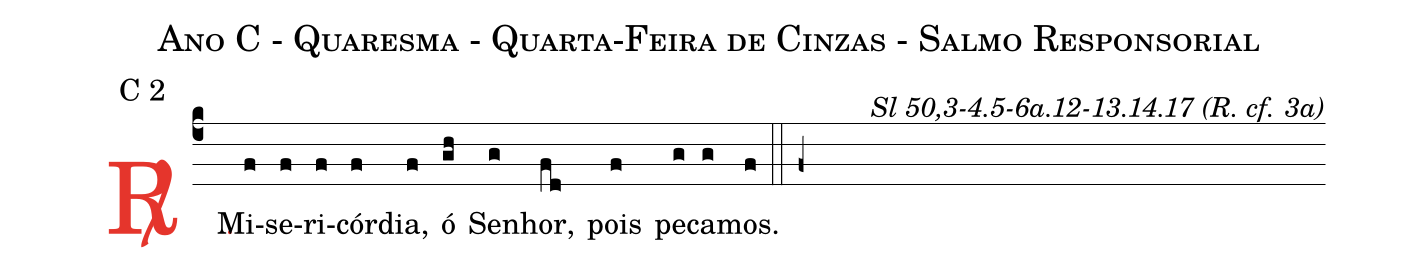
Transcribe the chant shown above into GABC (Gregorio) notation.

name: Ano C - Quaresma - Quarta-Feira de Cinzas - Salmo Responsorial;
mode: C 2;
commentary: Sl 50,3-4.5-6a.12-13.14.17 (R. cf. 3a);
%%
(c4)

<c><sp>R/</sp>.</c>() Mi(f)se(f)ri(f)cór(f)dia,(f) ó(gh) Se(g)nhor,(fd) pois(f) pe(g)ca(g)mos.(f)

(::)

(f+)
